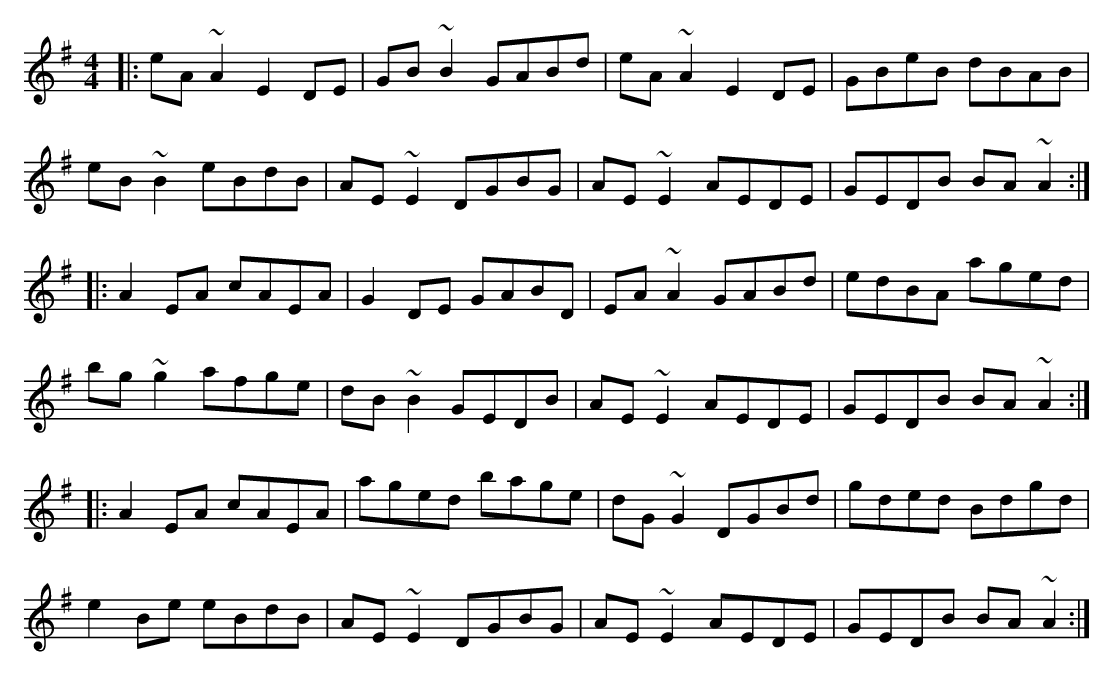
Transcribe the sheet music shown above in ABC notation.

X:1
M:4/4
K:Ador
|:eA~A2 E2DE|GB~B2 GABd|eA~A2 E2DE|GBeB dBAB|
eB~B2 eBdB|AE~E2 DGBG|AE~E2 AEDE|GEDB BA~A2:|
|:A2EA cAEA|G2DE GABD|EA~A2 GABd|edBA aged|
bg~g2 afge|dB~B2 GEDB|AE~E2 AEDE|GEDB BA~A2:|
|:A2EA cAEA|aged bage|dG~G2 DGBd|gded Bdgd|
e2Be eBdB|AE~E2 DGBG|AE~E2 AEDE|GEDB BA~A2:|
